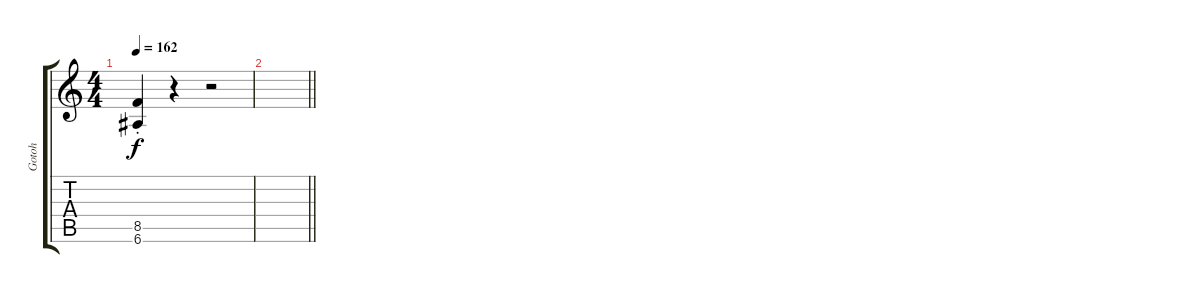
\track ("Gotoh" "Gotoh") {instrument distortionguitar}
\staff {score tabs}
\tuning (E4 B3 G3 D3 A2 E2) {hide}
\ts (4 4)
\tempo 162
\clef g2
\ks c
(8.5{st} 6.6{st}).4{dy f} r.4 r.2 |
\barLineRight lightlight
